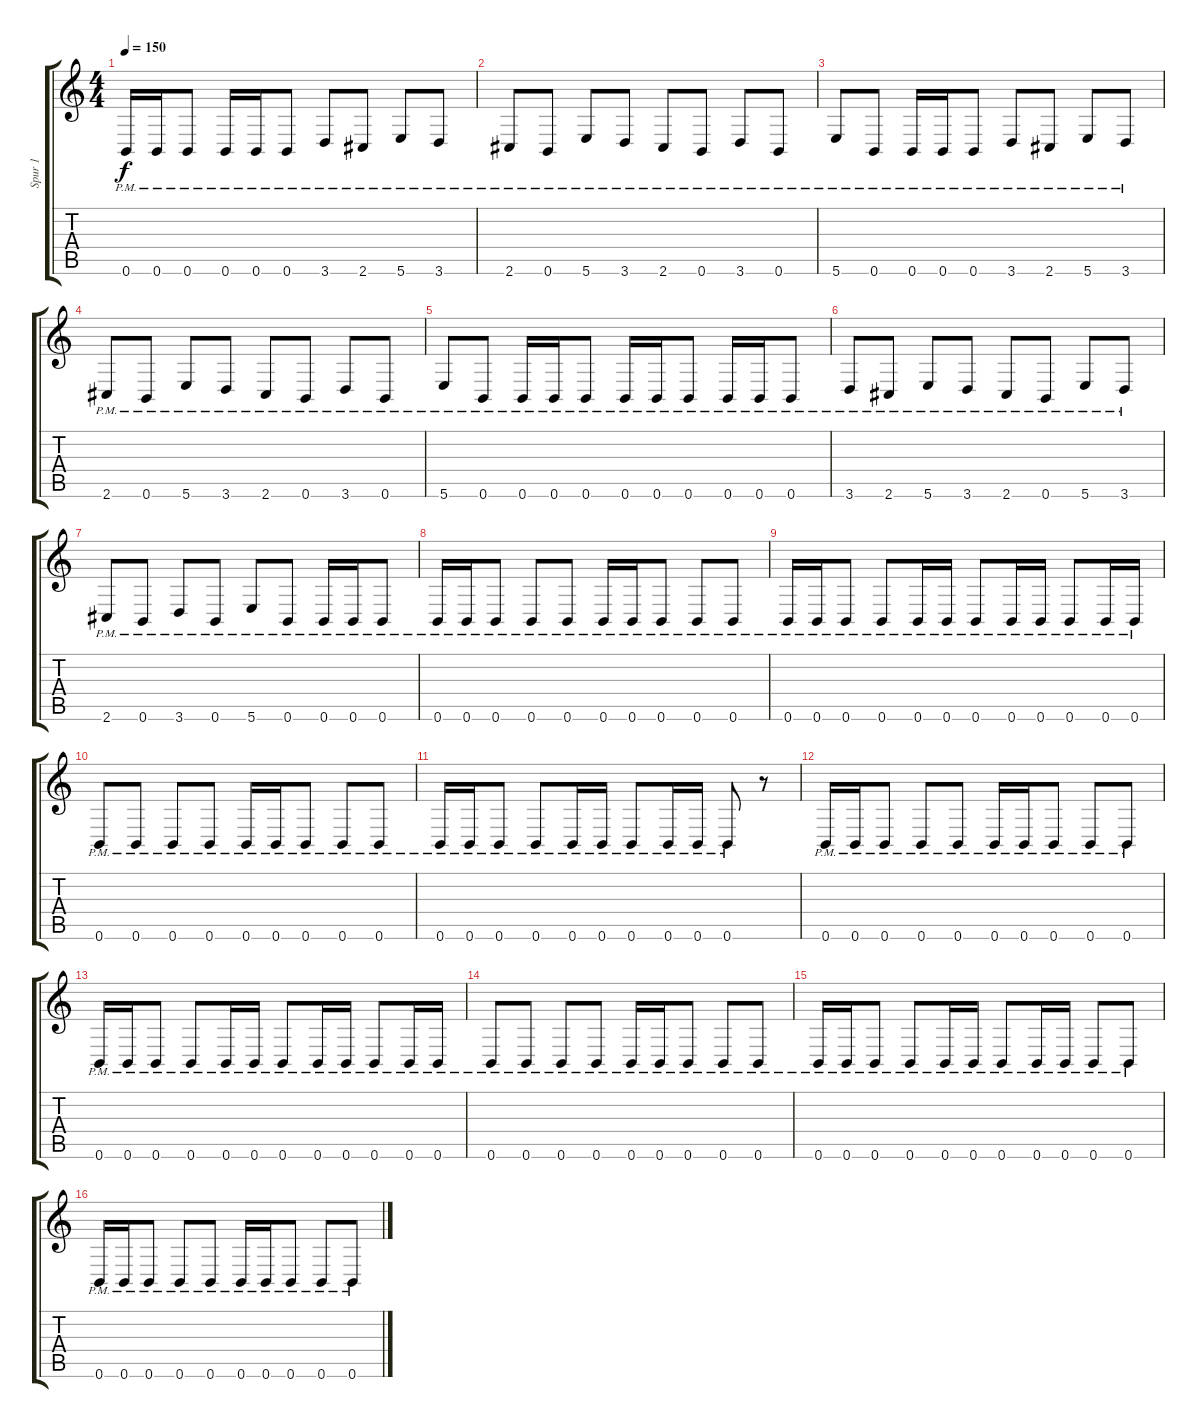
\track ("Spur 1" "Spur 1") {instrument distortionguitar}
\staff {score tabs}
\tuning (Db4 Ab3 E3 B2 Gb2 B1) {hide}
\ts (4 4)
\tempo 150
\clef g2
\ks c
0.6{pm}.16{dy f} 0.6{pm}.16 0.6{pm}.8 0.6{pm}.16 0.6{pm}.16 0.6{pm}.8 3.6{pm}.8 2.6{pm}.8 5.6{pm}.8 3.6{pm}.8 |
2.6{pm}.8 0.6{pm}.8 5.6{pm}.8 3.6{pm}.8 2.6{pm}.8 0.6{pm}.8 3.6{pm}.8 0.6{pm}.8 |
5.6{pm}.8 0.6{pm}.8 0.6{pm}.16 0.6{pm}.16 0.6{pm}.8 3.6{pm}.8 2.6{pm}.8 5.6{pm}.8 3.6{pm}.8 |
2.6{pm}.8 0.6{pm}.8 5.6{pm}.8 3.6{pm}.8 2.6{pm}.8 0.6{pm}.8 3.6{pm}.8 0.6{pm}.8 |
5.6{pm}.8 0.6{pm}.8 0.6{pm}.16 0.6{pm}.16 0.6{pm}.8 0.6{pm}.16 0.6{pm}.16 0.6{pm}.8 0.6{pm}.16 0.6{pm}.16 0.6{pm}.8 |
3.6{pm}.8 2.6{pm}.8 5.6{pm}.8 3.6{pm}.8 2.6{pm}.8 0.6{pm}.8 5.6{pm}.8 3.6{pm}.8 |
2.6{pm}.8 0.6{pm}.8 3.6{pm}.8 0.6{pm}.8 5.6{pm}.8 0.6{pm}.8 0.6{pm}.16 0.6{pm}.16 0.6{pm}.8 |
0.6{pm}.16 0.6{pm}.16 0.6{pm}.8 0.6{pm}.8 0.6{pm}.8 0.6{pm}.16 0.6{pm}.16 0.6{pm}.8 0.6{pm}.8 0.6{pm}.8 |
0.6{pm}.16 0.6{pm}.16 0.6{pm}.8 0.6{pm}.8 0.6{pm}.16 0.6{pm}.16 0.6{pm}.8 0.6{pm}.16 0.6{pm}.16 0.6{pm}.8 0.6{pm}.16 0.6{pm}.16 |
0.6{pm}.8 0.6{pm}.8 0.6{pm}.8 0.6{pm}.8 0.6{pm}.16 0.6{pm}.16 0.6{pm}.8 0.6{pm}.8 0.6{pm}.8 |
0.6{pm}.16 0.6{pm}.16 0.6{pm}.8 0.6{pm}.8 0.6{pm}.16 0.6{pm}.16 0.6{pm}.8 0.6{pm}.16 0.6{pm}.16 0.6{pm}.8 r.8 |
0.6{pm}.16 0.6{pm}.16 0.6{pm}.8 0.6{pm}.8 0.6{pm}.8 0.6{pm}.16 0.6{pm}.16 0.6{pm}.8 0.6{pm}.8 0.6{pm}.8 |
0.6{pm}.16 0.6{pm}.16 0.6{pm}.8 0.6{pm}.8 0.6{pm}.16 0.6{pm}.16 0.6{pm}.8 0.6{pm}.16 0.6{pm}.16 0.6{pm}.8 0.6{pm}.16 0.6{pm}.16 |
0.6{pm}.8 0.6{pm}.8 0.6{pm}.8 0.6{pm}.8 0.6{pm}.16 0.6{pm}.16 0.6{pm}.8 0.6{pm}.8 0.6{pm}.8 |
0.6{pm}.16 0.6{pm}.16 0.6{pm}.8 0.6{pm}.8 0.6{pm}.16 0.6{pm}.16 0.6{pm}.8 0.6{pm}.16 0.6{pm}.16 0.6{pm}.8 0.6{pm}.8 |
0.6{pm}.16 0.6{pm}.16 0.6{pm}.8 0.6{pm}.8 0.6{pm}.8 0.6{pm}.16 0.6{pm}.16 0.6{pm}.8 0.6{pm}.8 0.6{pm}.8
